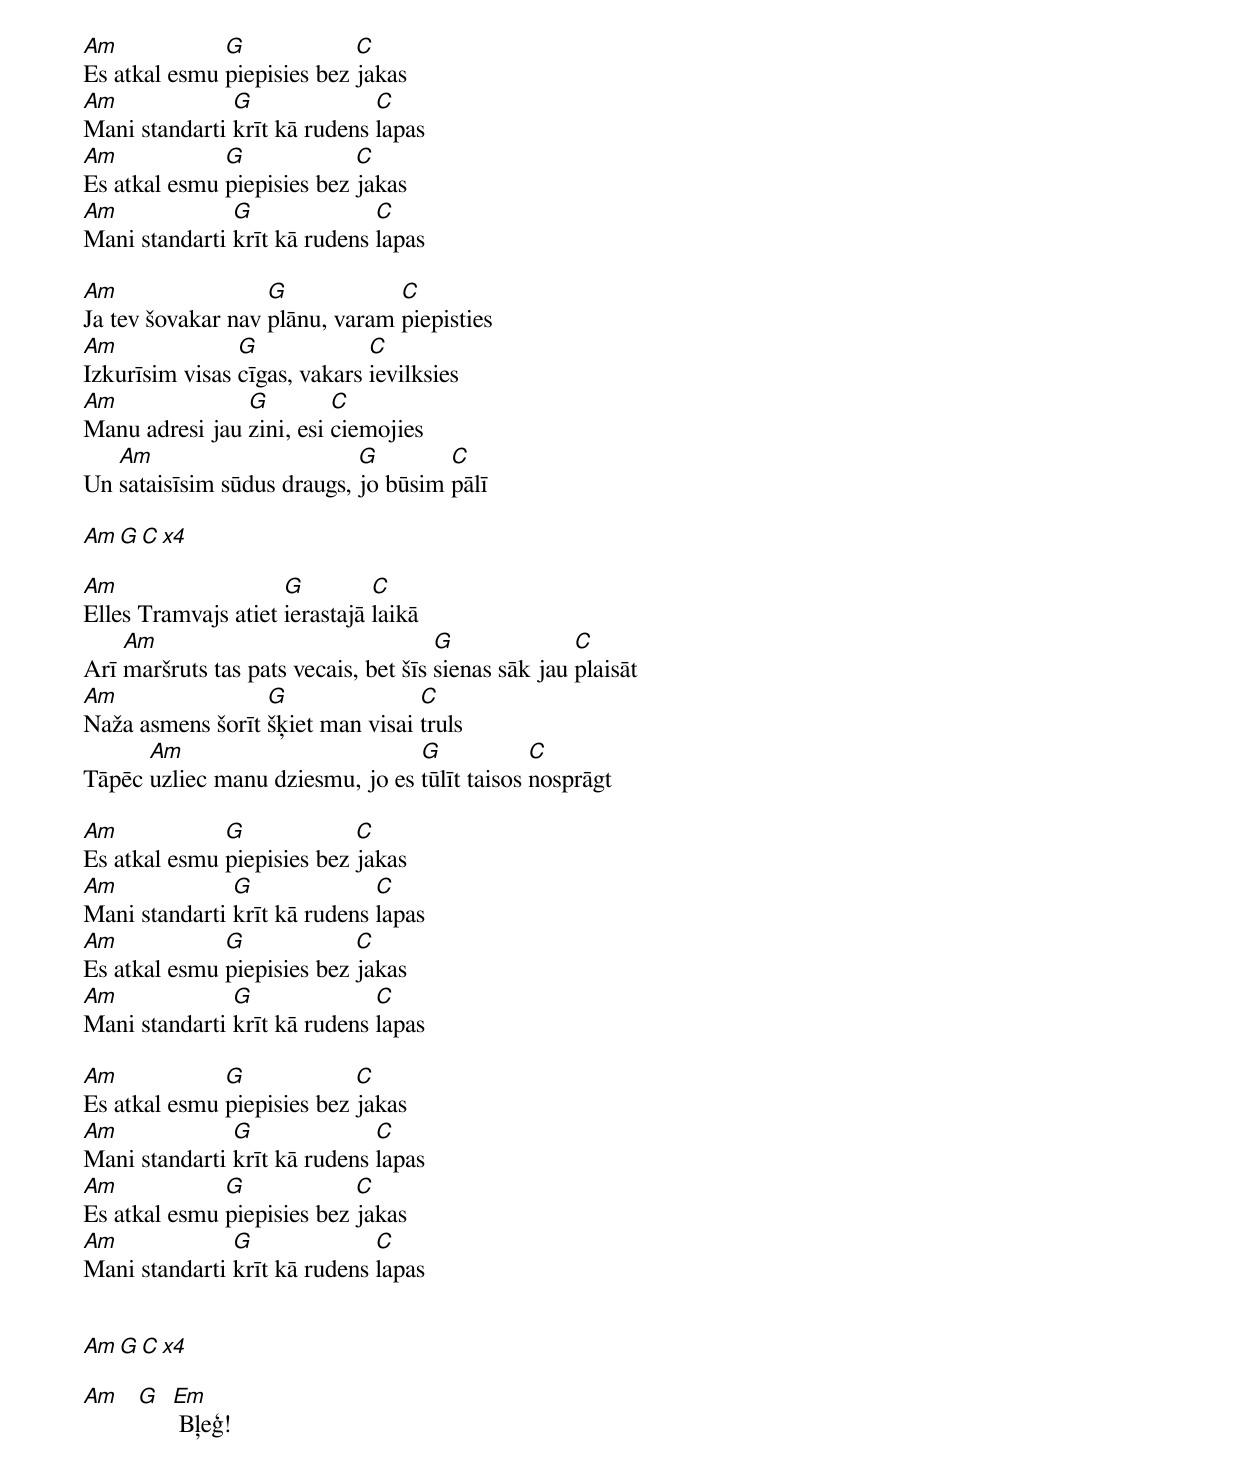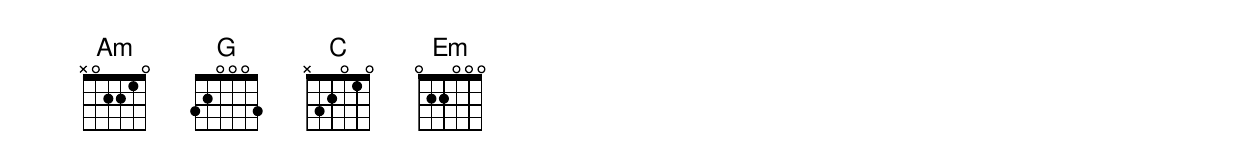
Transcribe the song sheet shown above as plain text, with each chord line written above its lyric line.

Am            G             C
Es atkal esmu piepisies bez jakas
Am             G              C
Mani standarti krīt kā rudens lapas
Am            G             C
Es atkal esmu piepisies bez jakas
Am             G              C
Mani standarti krīt kā rudens lapas

Am                 G            C
Ja tev šovakar nav plānu, varam piepisties
Am              G             C
Izkurīsim visas cīgas, vakars ievilksies
Am              G         C
Manu adresi jau zini, esi ciemojies
   Am                       G        C
Un sataisīsim sūdus draugs, jo būsim pālī

Am G C x4

Am                   G         C
Elles Tramvajs atiet ierastajā laikā
    Am                                G              C
Arī maršruts tas pats vecais, bet šīs sienas sāk jau plaisāt
Am                G               C
Naža asmens šorīt šķiet man visai truls
      Am                         G            C
Tāpēc uzliec manu dziesmu, jo es tūlīt taisos nosprāgt

Am            G             C
Es atkal esmu piepisies bez jakas
Am             G              C
Mani standarti krīt kā rudens lapas
Am            G             C
Es atkal esmu piepisies bez jakas
Am             G              C
Mani standarti krīt kā rudens lapas

Am            G             C
Es atkal esmu piepisies bez jakas
Am             G              C
Mani standarti krīt kā rudens lapas
Am            G             C
Es atkal esmu piepisies bez jakas
Am             G              C
Mani standarti krīt kā rudens lapas


Am G C x4

Am G Em
      Bļeģ!
